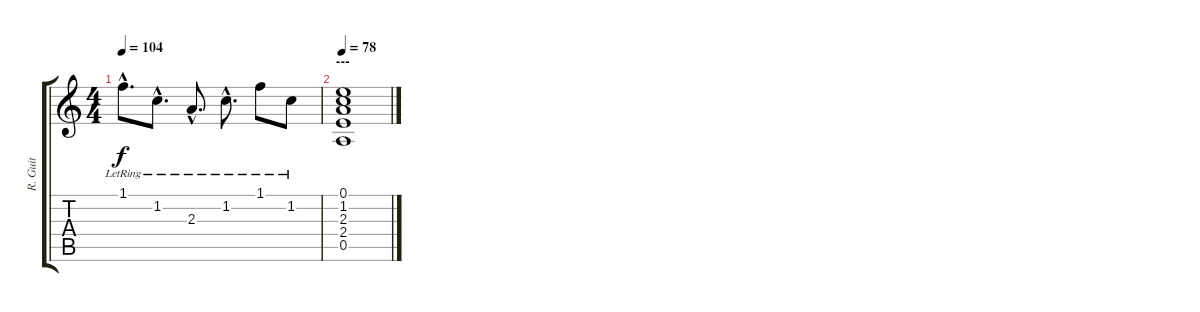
\track ("R. Guit" "R. Guit") {instrument acousticguitarsteel}
\staff {score tabs}
\tuning (E4 B3 G3 D3 A2 E2) {hide}
\ts (4 4)
\tempo 104
\clef g2
\ks c
1.1{hac lr}.8{d dy f} 1.2{hac lr}.8{d} 2.3{hac lr}.8{d} 1.2{hac lr}.8{d} 1.1{lr}.8 1.2{lr}.8 |
\section ("" "---")
\tempo 78
(0.1 1.2 2.3 2.4 0.5).1
